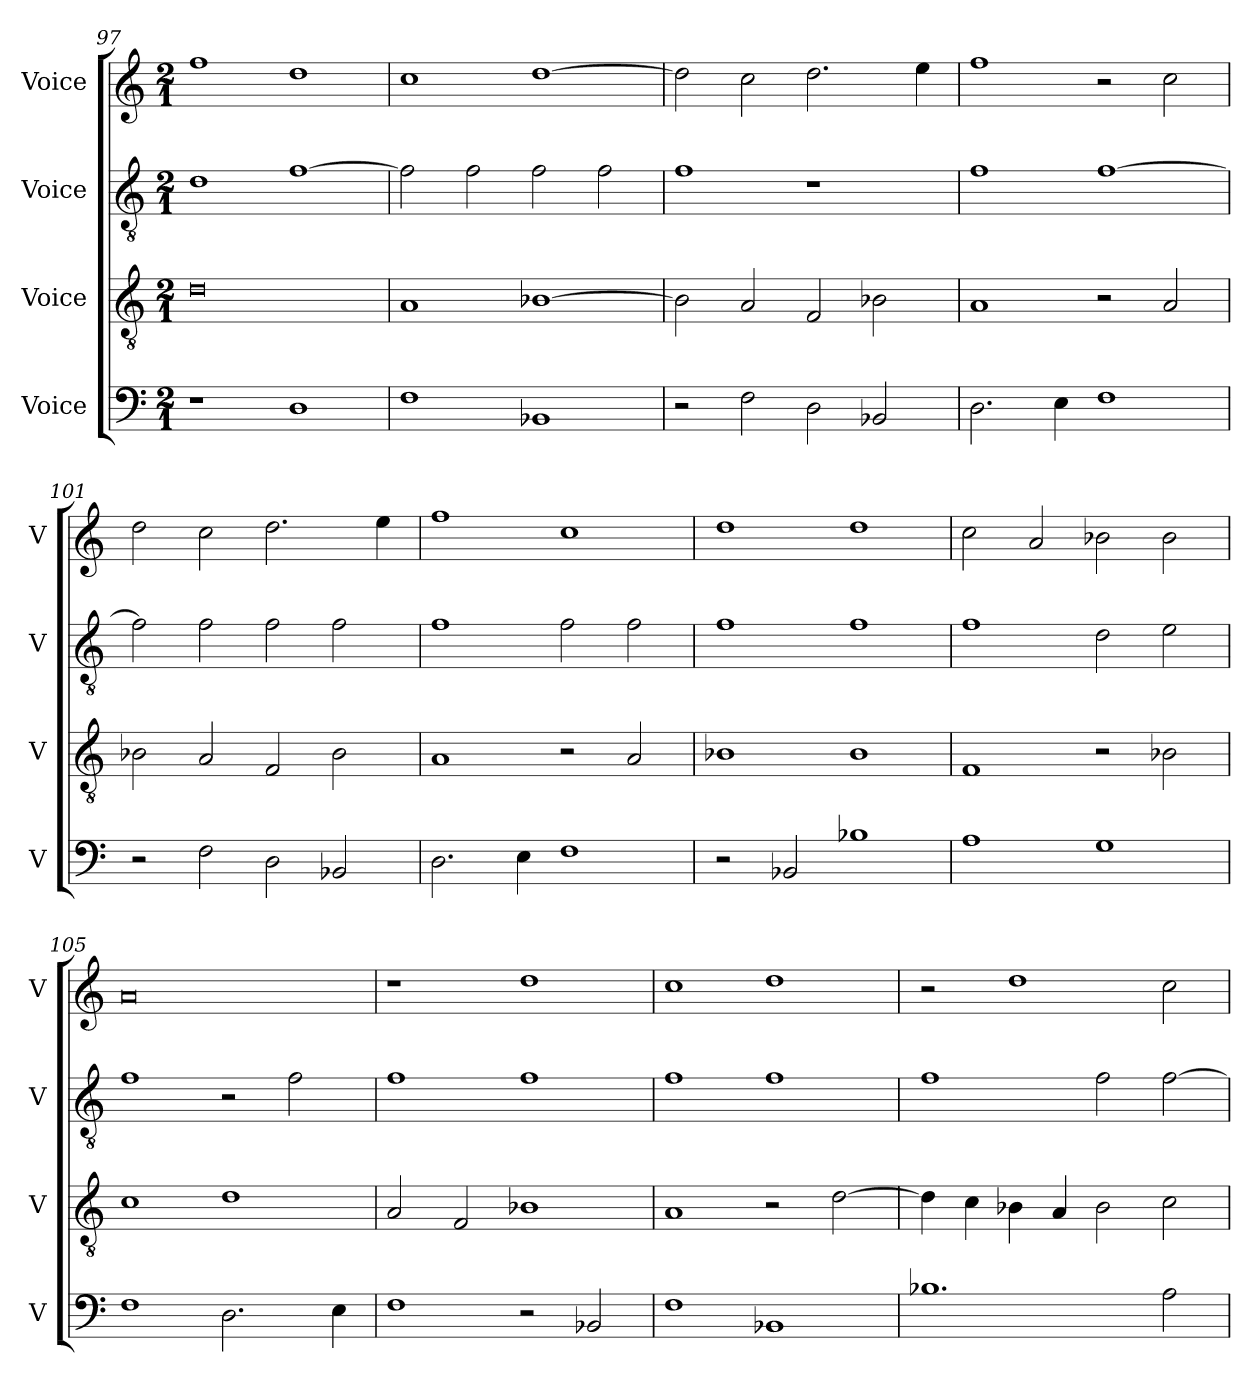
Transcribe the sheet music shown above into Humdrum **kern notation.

**kern	**kern	**kern	**kern
*part4	*part3	*part2	*part1
*staff4	*staff3	*staff2	*staff1
*I"Voice	*I"Voice	*I"Voice	*I"Voice
*I'V	*I'V	*I'V	*I'V
*clefF4	*clefGv2	*clefGv2	*clefG2
*k[]	*k[]	*k[]	*k[]
*M2/1	*M2/1	*M2/1	*M2/1
=97	=97	=97	=97
1r	0d	1d	1ff
1D	.	[1f	1dd
=98	=98	=98	=98
1F	1A	2f\]	1cc
.	.	2f\	.
1BB-X	[1B-X	2f\	[1dd
.	.	2f\	.
=99	=99	=99	=99
2r	2B-\]	1f	2dd\]
2F\	2A/	.	2cc\
2D\	2F/	1r	2.dd\
2BB-X/	2B-X\	.	.
.	.	.	4ee\
!!LO:LB:g=z
=100	=100	=100	=100
2.D\	1A	1f	1ff
4E\	.	.	.
1F	2r	[1f	2r
.	2A/	.	2cc\
=101	=101	=101	=101
2r	2B-X\	2f\]	2dd\
2F\	2A/	2f\	2cc\
2D\	2F/	2f\	2.dd\
2BB-X/	2B-\	2f\	.
.	.	.	4ee\
=102	=102	=102	=102
2.D\	1A	1f	1ff
4E\	.	.	.
1F	2r	2f\	1cc
.	2A/	2f\	.
=103	=103	=103	=103
2r	1B-X	1f	1dd
2BB-X/	.	.	.
1B-X	1B-	1f	1dd
!!LO:LB:g=z
=104	=104	=104	=104
1A	1F	1f	2cc\
.	.	.	2a/
1G	2r	2d\	2b-X\
.	2B-X\	2e\	2b-\
=105	=105	=105	=105
1F	1c	1f	0a
2.D\	1d	2r	.
.	.	2f\	.
4E\	.	.	.
=106	=106	=106	=106
1F	2A/	1f	1r
.	2F/	.	.
2r	1B-X	1f	1dd
2BB-X/	.	.	.
=107	=107	=107	=107
1F	1A	1f	1cc
1BB-X	2r	1f	1dd
.	[2d\	.	.
!!LO:PB:g=z
=108	=108	=108	=108
1.B-X	4d\]	1f	2r
.	4c\	.	.
.	4B-X\	.	1dd
.	4A/	.	.
.	2B-\	2f\	.
2A\	2c\	[2f\	2cc\
=	=	=	=
*-	*-	*-	*-
